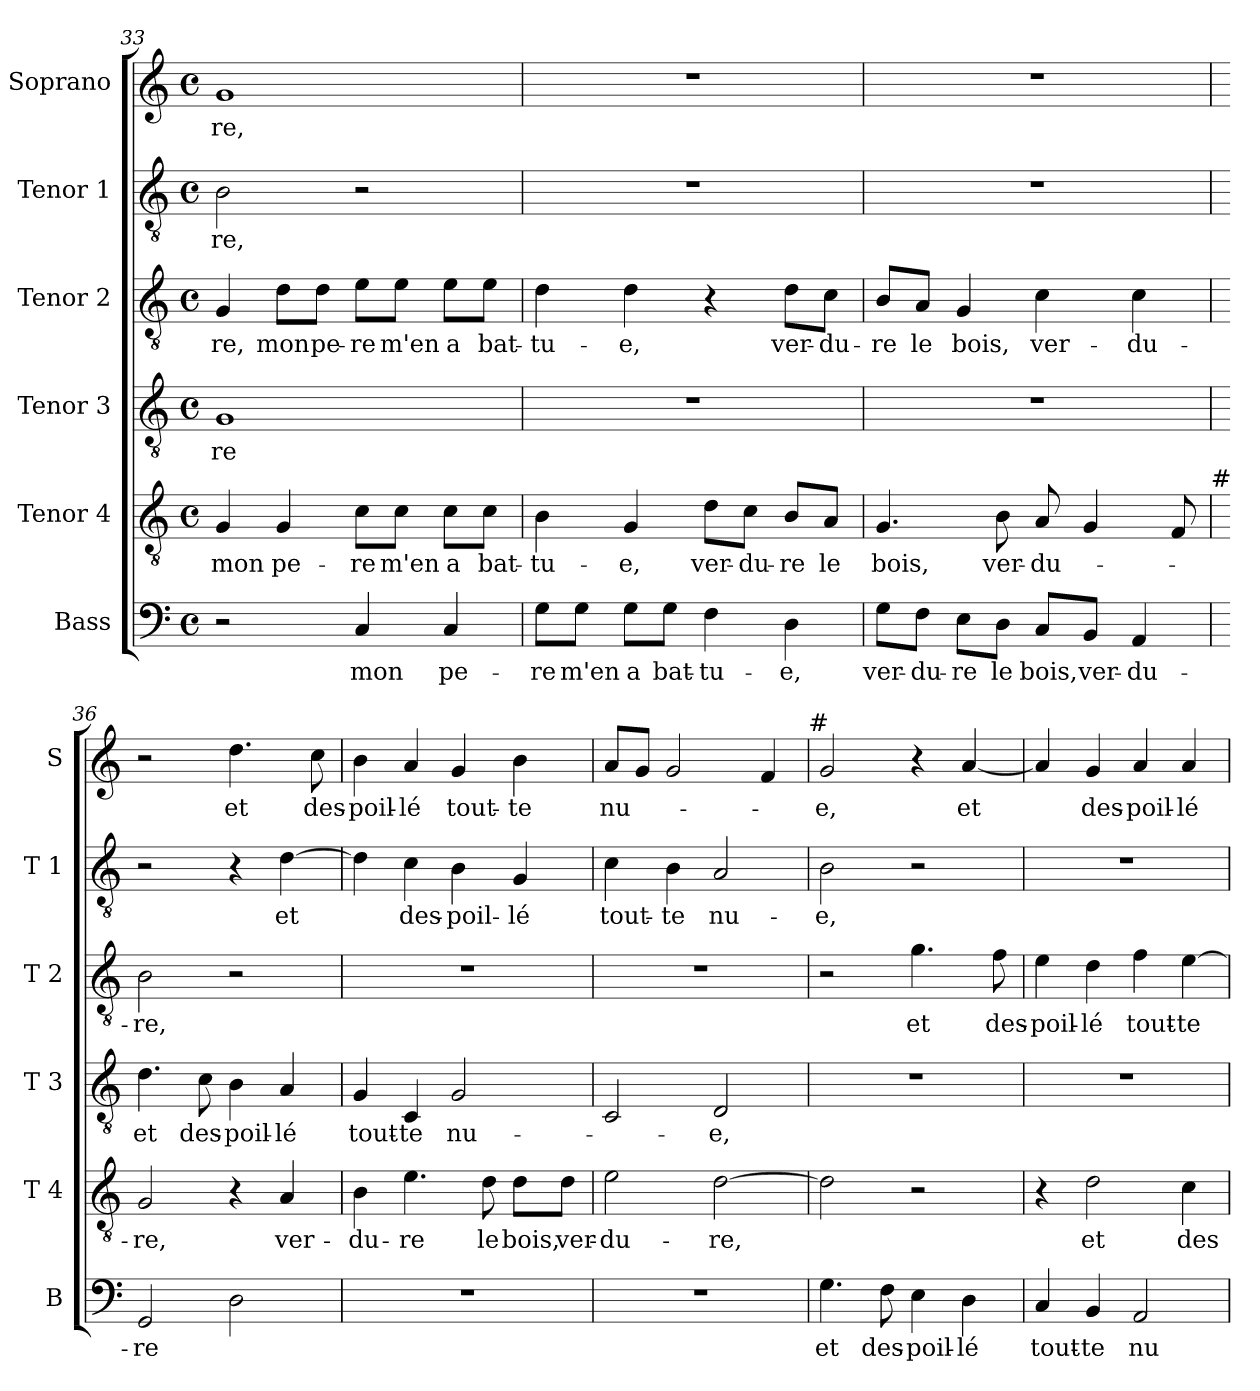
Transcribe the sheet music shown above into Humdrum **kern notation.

**kern	**text	**kern	**text	**kern	**text	**kern	**text	**kern	**text	**kern	**text
*part6	*part6	*part5	*part5	*part4	*part4	*part3	*part3	*part2	*part2	*part1	*part1
*staff6	*staff6	*staff5	*staff5	*staff4	*staff4	*staff3	*staff3	*staff2	*staff2	*staff1	*staff1
*I"Bass	*	*I"Tenor 4	*	*I"Tenor 3	*	*I"Tenor 2	*	*I"Tenor 1	*	*I"Soprano	*
*I'B	*	*I'T 4	*	*I'T 3	*	*I'T 2	*	*I'T 1	*	*I'S	*
!!LO:PB:g=z
*clefF4	*	*clefGv2	*	*clefGv2	*	*clefGv2	*	*clefGv2	*	*clefG2	*
*k[]	*	*k[]	*	*k[]	*	*k[]	*	*k[]	*	*k[]	*
*C:	*	*C:	*	*C:	*	*C:	*	*C:	*	*C:	*
*M4/4	*	*M4/4	*	*M4/4	*	*M4/4	*	*M4/4	*	*M4/4	*
*met(c)	*	*met(c)	*	*met(c)	*	*met(c)	*	*met(c)	*	*met(c)	*
=33	=33	=33	=33	=33	=33	=33	=33	=33	=33	=33	=33
2r	.	4G/	mon	1G	-re	4G/	-re,	2B\	-re,	1g	-re,
.	.	4G/	pe-	.	.	8d\L	mon	.	.	.	.
.	.	.	.	.	.	8d\J	pe-	.	.	.	.
4C/	mon	8c\L	-re	.	.	8e\L	-re	2r	.	.	.
.	.	8c\J	m'en	.	.	8e\J	m'en	.	.	.	.
4C/	pe-	8c\L	a	.	.	8e\L	a	.	.	.	.
.	.	8c\J	bat-	.	.	8e\J	bat-	.	.	.	.
=34	=34	=34	=34	=34	=34	=34	=34	=34	=34	=34	=34
8G\L	-re	4B\	-tu-	1r	.	4d\	-tu-	1r	.	1r	.
8G\J	m'en	.	.	.	.	.	.	.	.	.	.
8G\L	a	4G/	-e,	.	.	4d\	-e,	.	.	.	.
8G\J	bat-	.	.	.	.	.	.	.	.	.	.
4F\	-tu-	8d\L	ver-	.	.	4r	.	.	.	.	.
.	.	8c\J	-du-	.	.	.	.	.	.	.	.
4D\	-e,	8B/L	-re	.	.	8d\L	ver-	.	.	.	.
.	.	8A/J	le	.	.	8c\J	-du-	.	.	.	.
=35	=35	=35	=35	=35	=35	=35	=35	=35	=35	=35	=35
8G\L	ver-	4.G/	bois,	1r	.	8B/L	-re	1r	.	1r	.
8F\J	-du-	.	.	.	.	8A/J	le	.	.	.	.
8E\L	-re	.	.	.	.	4G/	bois,	.	.	.	.
8D\J	le	8B\	ver-	.	.	.	.	.	.	.	.
8C/L	bois,	8A/	-du-	.	.	4c\	ver-	.	.	.	.
8BB/J	ver-	4G/	.	.	.	.	.	.	.	.	.
4AA/	-du-	.	.	.	.	4c\	-du-	.	.	.	.
.	.	8F/	.	.	.	.	.	.	.	.	.
!	!	!LO:TX:a:t=#	!	!	!	!	!	!	!	!	!
=36	=36	=36	=36	=36	=36	=36	=36	=36	=36	=36	=36
2GG/	-re	2G/	-re,	4.d\	et	2B\	-re,	2r	.	2r	.
.	.	.	.	8c\	des-	.	.	.	.	.	.
2D\	.	4r	.	4B\	-poil-	2r	.	4r	.	4.dd\	et
.	.	4A/	ver-	4A/	-lé	.	.	[4d\	et	.	.
.	.	.	.	.	.	.	.	.	.	8cc\	des-
!!LO:LB:g=z
=37	=37	=37	=37	=37	=37	=37	=37	=37	=37	=37	=37
1r	.	4B\	-du-	4G/	tout-	1r	.	4d\]	.	4b\	-poil-
.	.	4.e\	-re	4C/	-te	.	.	4c\	des-	4a/	-lé
.	.	.	.	2G/	nu-	.	.	4B\	-poil-	4g/	tout-
.	.	8d\	le	.	.	.	.	.	.	.	.
.	.	8d\L	bois,	.	.	.	.	4G/	-lé	4b\	-te
.	.	8d\J	ver-	.	.	.	.	.	.	.	.
=38	=38	=38	=38	=38	=38	=38	=38	=38	=38	=38	=38
1r	.	2e\	-du-	2C/	.	1r	.	4c\	tout-	8a/L	nu-
.	.	.	.	.	.	.	.	.	.	8g/J	.
.	.	.	.	.	.	.	.	4B\	-te	2g/	.
.	.	[2d\	-re,	2D/	-e,	.	.	2A/	nu-	.	.
.	.	.	.	.	.	.	.	.	.	4f/	.
!	!	!	!	!	!	!	!	!	!	!LO:TX:a:t=#	!
=39	=39	=39	=39	=39	=39	=39	=39	=39	=39	=39	=39
4.G\	et	2d\]	.	1r	.	2r	.	2B\	-e,	2g/	-e,
8F\	des-	.	.	.	.	.	.	.	.	.	.
4E\	-poil-	2r	.	.	.	4.g\	et	2r	.	4r	.
4D\	-lé	.	.	.	.	.	.	.	.	[4a/	et
.	.	.	.	.	.	8f\	des-	.	.	.	.
=40	=40	=40	=40	=40	=40	=40	=40	=40	=40	=40	=40
4C/	tout-	4r	.	1r	.	4e\	-poil-	1r	.	4a/]	.
4BB/	-te	2d\	et	.	.	4d\	-lé	.	.	4g/	des-
2AA/	nu-	.	.	.	.	4f\	tout-	.	.	4a/	-poil-
.	.	4c\	des-	.	.	[4e\	-te	.	.	4a/	-lé
=	=	=	=	=	=	=	=	=	=	=	=
*-	*-	*-	*-	*-	*-	*-	*-	*-	*-	*-	*-
